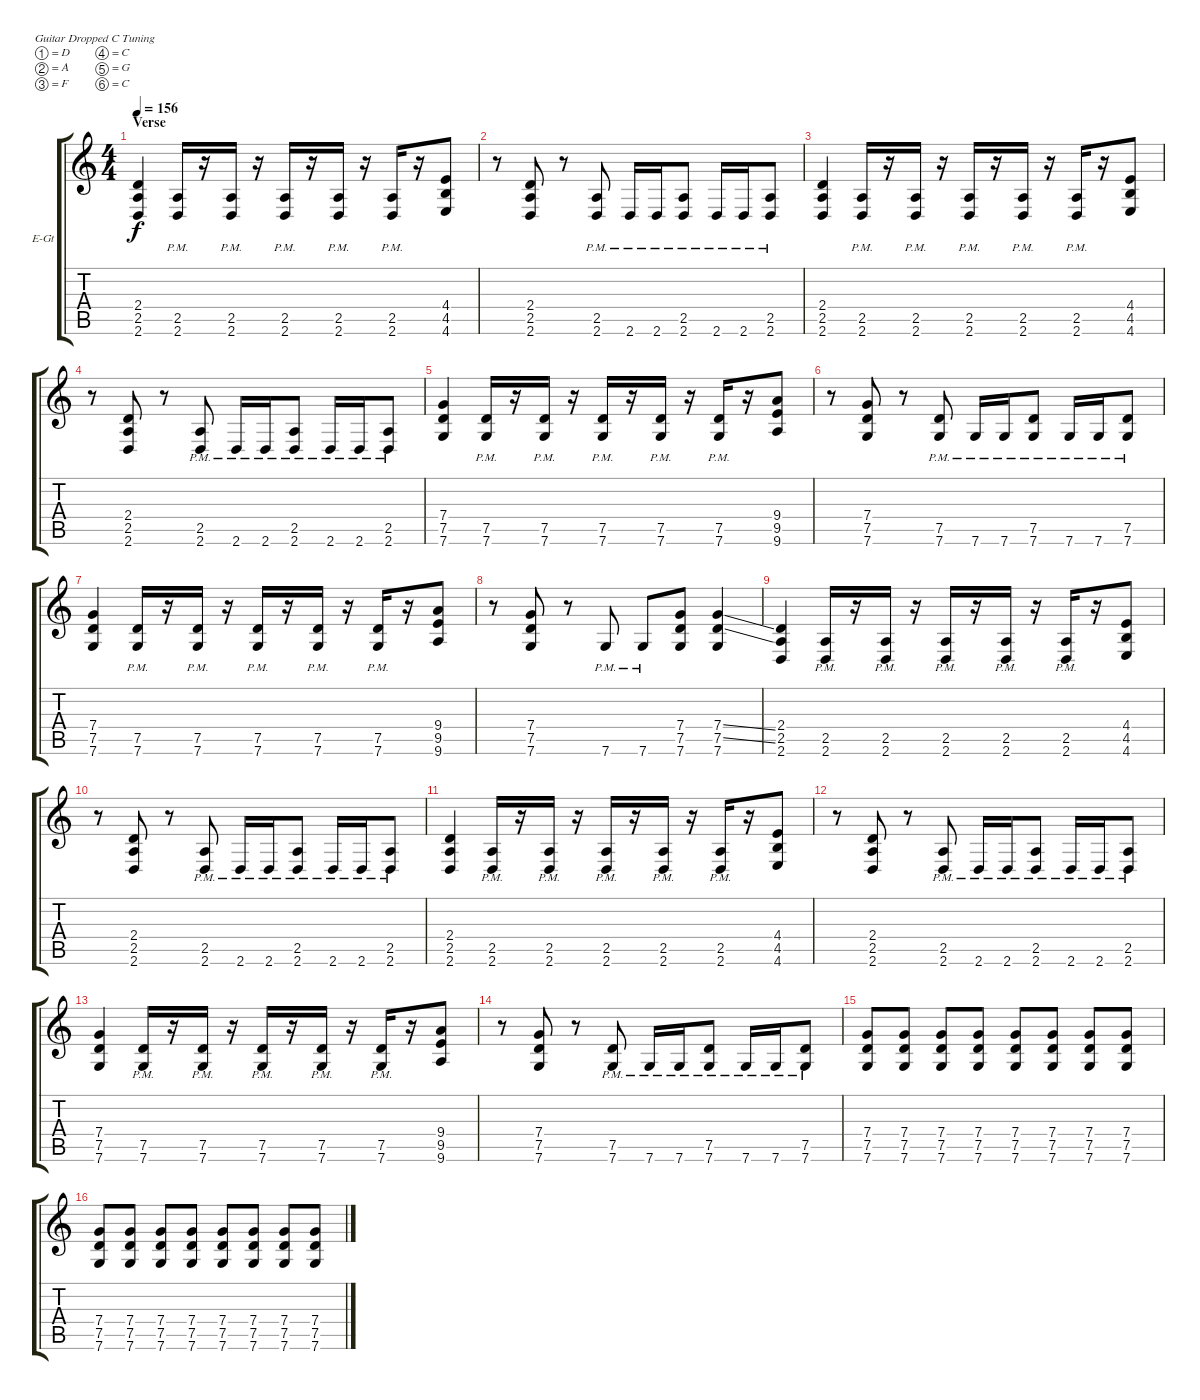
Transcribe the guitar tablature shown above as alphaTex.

\bracketExtendMode groupsimilarinstruments
\firstSystemTrackNameOrientation horizontal
\otherSystemsTrackNameOrientation horizontal
\track ("Rhythm" "E-Gt") {instrument distortionguitar}
\staff {score tabs}
\tuning (D4 A3 F3 C3 G2 C2)
\ts (4 4)
\section ("" "Verse")
\tempo 156
\clef g2
\ks c
(2.4 2.5 2.6).4{dy f} (2.5{pm} 2.6{pm}).16 r.16 (2.5{pm} 2.6{pm}).16 r.16 (2.5{pm} 2.6{pm}).16 r.16 (2.5{pm} 2.6{pm}).16 r.16 (2.5{pm} 2.6{pm}).16 r.16 (4.4 4.5 4.6).8 |
r.8 (2.4 2.5 2.6).8 r.8 (2.5{pm} 2.6{pm}).8 2.6{pm}.16 2.6{pm}.16 (2.6{pm} 2.5{pm}).8 2.6{pm}.16 2.6{pm}.16 (2.6{pm} 2.5{pm}).8 |
(2.4 2.5 2.6).4 (2.5{pm} 2.6{pm}).16 r.16 (2.5{pm} 2.6{pm}).16 r.16 (2.5{pm} 2.6{pm}).16 r.16 (2.5{pm} 2.6{pm}).16 r.16 (2.5{pm} 2.6{pm}).16 r.16 (4.4 4.5 4.6).8 |
r.8 (2.4 2.5 2.6).8 r.8 (2.5{pm} 2.6{pm}).8 2.6{pm}.16 2.6{pm}.16 (2.6{pm} 2.5{pm}).8 2.6{pm}.16 2.6{pm}.16 (2.6{pm} 2.5{pm}).8 |
(7.4 7.5 7.6).4 (7.5{pm} 7.6{pm}).16 r.16 (7.5{pm} 7.6{pm}).16 r.16 (7.5{pm} 7.6{pm}).16 r.16 (7.5{pm} 7.6{pm}).16 r.16 (7.5{pm} 7.6{pm}).16 r.16 (9.4 9.5 9.6).8 |
r.8 (7.4 7.5 7.6).8 r.8 (7.5{pm} 7.6{pm}).8 7.6{pm}.16 7.6{pm}.16 (7.6{pm} 7.5{pm}).8 7.6{pm}.16 7.6{pm}.16 (7.6{pm} 7.5{pm}).8 |
(7.4 7.5 7.6).4 (7.5{pm} 7.6{pm}).16 r.16 (7.5{pm} 7.6{pm}).16 r.16 (7.5{pm} 7.6{pm}).16 r.16 (7.5{pm} 7.6{pm}).16 r.16 (7.5{pm} 7.6{pm}).16 r.16 (9.4 9.5 9.6).8 |
r.8 (7.4 7.5 7.6).8 r.8 7.6{pm}.8 7.6{pm}.8 (7.5 7.6 7.4).8 (7.6 7.4{ss} 7.5{ss}).4 |
(2.4 2.5 2.6).4 (2.5{pm} 2.6{pm}).16 r.16 (2.5{pm} 2.6{pm}).16 r.16 (2.5{pm} 2.6{pm}).16 r.16 (2.5{pm} 2.6{pm}).16 r.16 (2.5{pm} 2.6{pm}).16 r.16 (4.4 4.5 4.6).8 |
r.8 (2.4 2.5 2.6).8 r.8 (2.5{pm} 2.6{pm}).8 2.6{pm}.16 2.6{pm}.16 (2.6{pm} 2.5{pm}).8 2.6{pm}.16 2.6{pm}.16 (2.6{pm} 2.5{pm}).8 |
(2.4 2.5 2.6).4 (2.5{pm} 2.6{pm}).16 r.16 (2.5{pm} 2.6{pm}).16 r.16 (2.5{pm} 2.6{pm}).16 r.16 (2.5{pm} 2.6{pm}).16 r.16 (2.5{pm} 2.6{pm}).16 r.16 (4.4 4.5 4.6).8 |
r.8 (2.4 2.5 2.6).8 r.8 (2.5{pm} 2.6{pm}).8 2.6{pm}.16 2.6{pm}.16 (2.6{pm} 2.5{pm}).8 2.6{pm}.16 2.6{pm}.16 (2.6{pm} 2.5{pm}).8 |
(7.4 7.5 7.6).4 (7.5{pm} 7.6{pm}).16 r.16 (7.5{pm} 7.6{pm}).16 r.16 (7.5{pm} 7.6{pm}).16 r.16 (7.5{pm} 7.6{pm}).16 r.16 (7.5{pm} 7.6{pm}).16 r.16 (9.4 9.5 9.6).8 |
r.8 (7.4 7.5 7.6).8 r.8 (7.5{pm} 7.6{pm}).8 7.6{pm}.16 7.6{pm}.16 (7.6{pm} 7.5{pm}).8 7.6{pm}.16 7.6{pm}.16 (7.6{pm} 7.5{pm}).8 |
(7.4 7.5 7.6).8 (7.4 7.5 7.6).8 (7.4 7.5 7.6).8 (7.4 7.5 7.6).8 (7.4 7.5 7.6).8 (7.4 7.5 7.6).8 (7.4 7.5 7.6).8 (7.4 7.5 7.6).8 |
(7.4 7.5 7.6).8 (7.4 7.5 7.6).8 (7.4 7.5 7.6).8 (7.4 7.5 7.6).8 (7.4 7.5 7.6).8 (7.4 7.5 7.6).8 (7.4 7.5 7.6).8 (7.4 7.5 7.6).8
